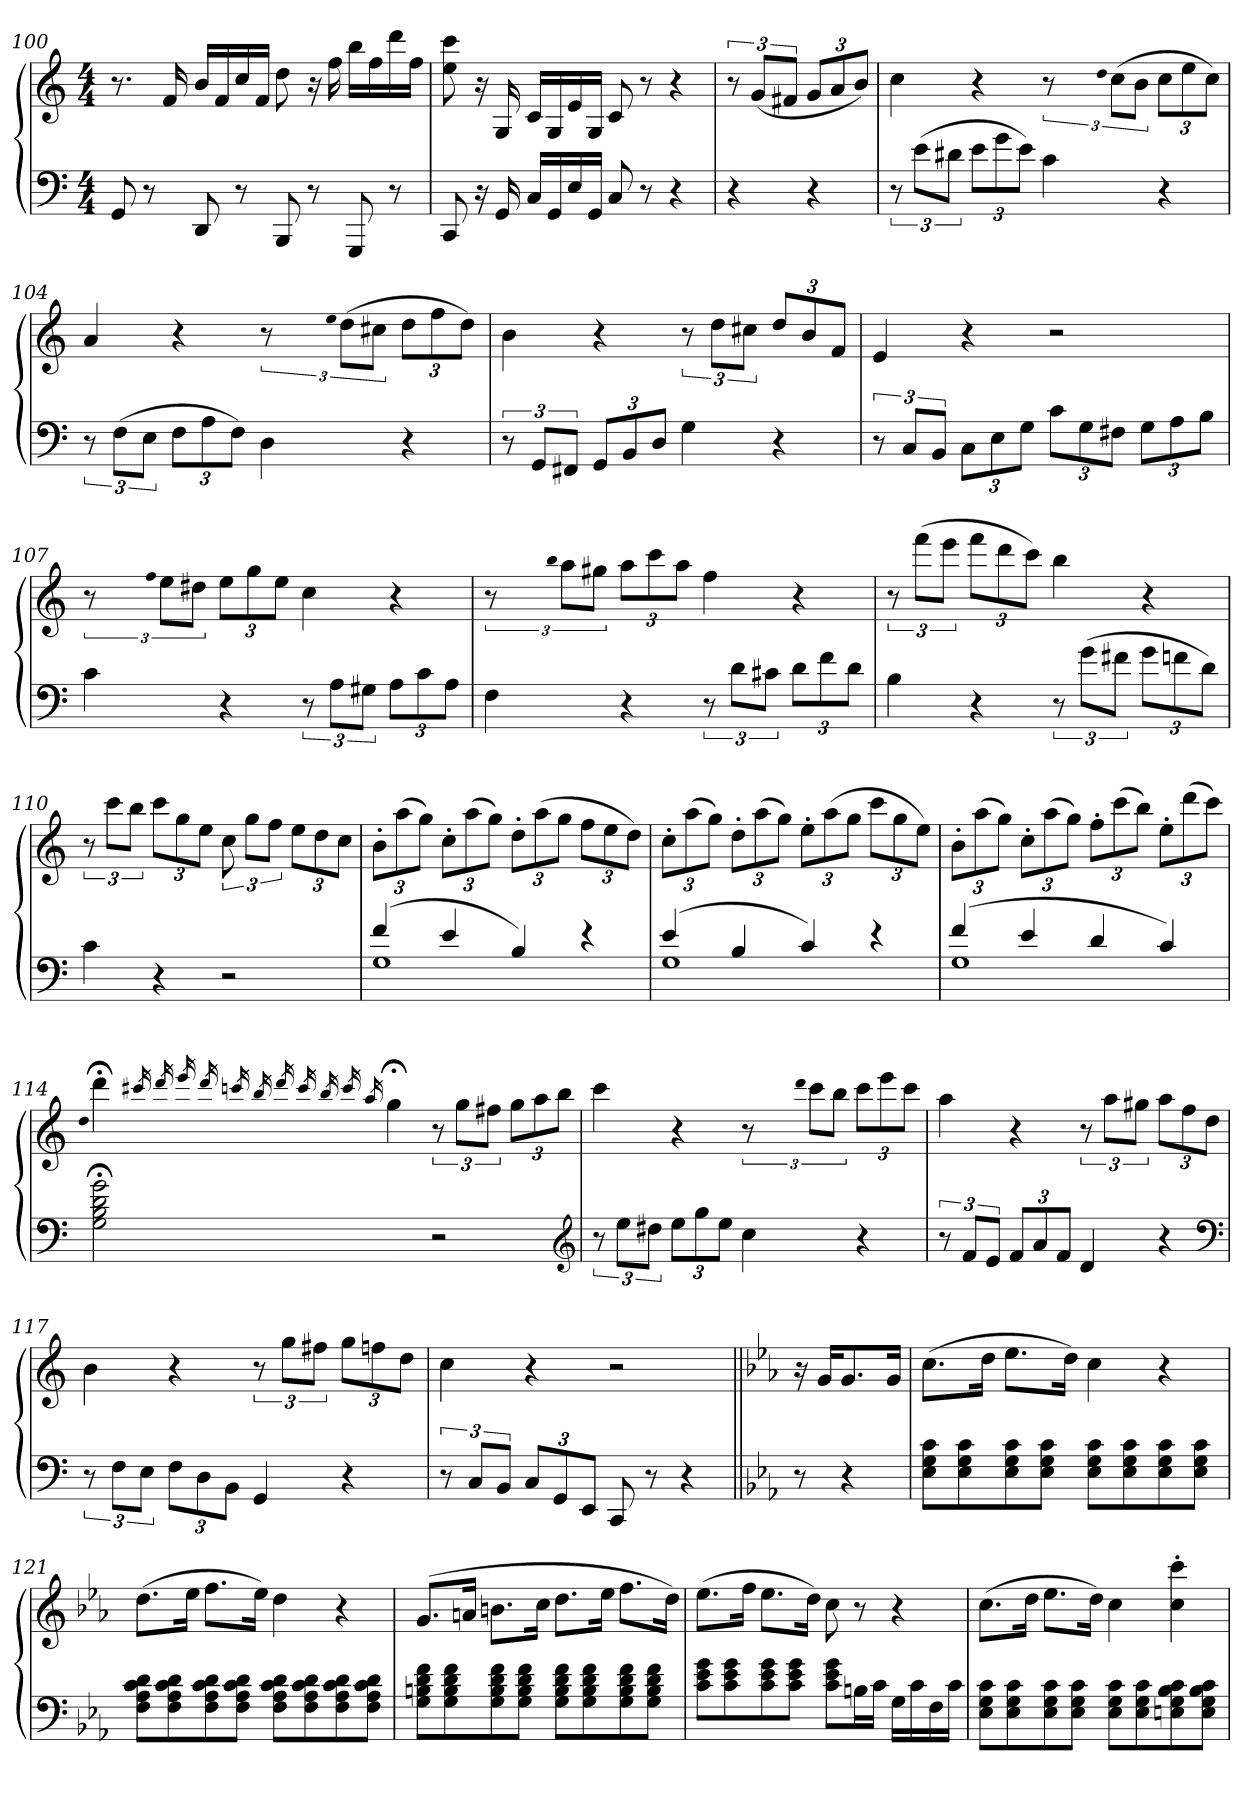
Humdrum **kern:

**kern	**kern
*part1	*part1
*staff2	*staff1
*clefF4	*clefG2
*k[]	*k[]
*M4/4	*M4/4
=100	=100
8GG	8.r
8r	.
.	16f
8DD	16bLL
.	16f
8r	16cc
.	16fJJ
8BBB	8dd
8r	16r
.	16ff
8GGG	16bbLL
.	16ff
8r	16ddd
.	16ffJJ
=101	=101
8CC	8ee 8ccc
16r	16r
16GG	16G
16CLL	16cLL
16GG	16G
16E	16e
16GGJJ	16GJJ
8C	8c
8r	8r
4r	4r
=102	=102
4r	12r
.	(12gL
.	12f#XJ
4r	12gL
.	12a
.	12bJ)
=103	=103
12r	4cc
(12eL	.
12d#XJ	.
12eL	4r
12g	.
12eJ)	.
4c	12r
.	qdd
.	(12ccL
.	12bJ
4r	12ccL
.	12ee
.	12ccJ)
=104	=104
12r	4a
(12FL	.
12EJ	.
12FL	4r
12A	.
12FJ)	.
4D	12r
.	qee
.	(12ddL
.	12cc#XJ
4r	12ddL
.	12ff
.	12ddJ)
=105	=105
12r	4b
12GGL	.
12FF#XJ	.
12GGL	4r
12BB	.
12DJ	.
4G	12r
.	12ddL
.	12cc#XJ
4r	12ddL
.	12b
.	12fJ
=106	=106
12r	4e
12CL	.
12BBJ	.
12CL	4r
12E	.
12GJ	.
12cL	2r
12G	.
12F#XJ	.
12GL	.
12A	.
12BJ	.
=107	=107
4c	12r
.	qff
.	12eeL
.	12dd#XJ
4r	12eeL
.	12gg
.	12eeJ
12r	4cc
12AL	.
12G#XJ	.
12AL	4r
12c	.
12AJ	.
=108	=108
4F	12r
.	qbb
.	12aaL
.	12gg#XJ
4r	12aaL
.	12ccc
.	12aaJ
12r	4ff
12dL	.
12c#XJ	.
12dL	4r
12f	.
12dJ	.
=109	=109
4B	12r
.	(12fffL
.	12eeeJ
4r	12fffL
.	12ddd
.	12cccJ)
12r	4bb
(12gL	.
12f#XJ	.
12gL	4r
12fn	.
12dJ)	.
=110	=110
4c	12r
.	12cccL
.	12bbJ
4r	12cccL
.	12gg
.	12eeJ
2r	12cc
.	12ggL
.	12ffJ
.	12eeL
.	12dd
.	12ccJ
=111	=111
*^	*
(4f	1G	12b'L
.	.	(12aa
.	.	12ggJ)
4e	.	12cc'L
.	.	(12aa
.	.	12ggJ)
4B)	.	12dd'L
.	.	(12aa
.	.	12ggJ
4r	.	12ffL
.	.	12ee
.	.	12ddJ)
=112	=112	=112
(4e	1G	12cc'L
.	.	(12aa
.	.	12ggJ)
4B	.	12dd'L
.	.	(12aa
.	.	12ggJ)
4c)	.	12ee'L
.	.	(12aa
.	.	12ggJ
4r	.	12cccL
.	.	12gg
.	.	12eeJ)
=113	=113	=113
(4f	1G	12b'L
.	.	(12aa
.	.	12ggJ)
4e	.	12cc'L
.	.	(12aa
.	.	12ggJ)
4d	.	12ff'L
.	.	(12ccc
.	.	12bbJ)
4c)	.	12ee'L
.	.	(12ddd
.	.	12cccJ)
*v	*v	*
=114	=114
.	qdd
2G;< 2B;< 2d;< 2g;<	4ddd;<
.	16qccc#X
.	16qddd
.	16qeee
.	16qddd
.	16qcccn
.	16qbb
.	16qddd
.	16qccc
.	16qbb
.	16qccc
.	16qaa
.	4gg;<
2r	12r
.	12ggL
.	12ff#XJ
.	12ggL
.	12aa
.	12bbJ
*clefG2	*
=115	=115
12r	4ccc
12eeL	.
12dd#XJ	.
12eeL	4r
12gg	.
12eeJ	.
4cc	12r
.	qddd
.	12cccL
.	12bbJ
4r	12cccL
.	12eee
.	12cccJ
=116	=116
12r	4aa
12fL	.
12eJ	.
12fL	4r
12a	.
12fJ	.
4d	12r
.	12aaL
.	12gg#XJ
4r	12aaL
.	12ff
.	12ddJ
*clefF4	*
=117	=117
12r	4b
12FL	.
12EJ	.
12FL	4r
12D	.
12BBJ	.
4GG	12r
.	12ggL
.	12ff#XJ
4r	12ggL
.	12ffn
.	12ddJ
=118	=118
12r	4cc
12CL	.
12BBJ	.
12CL	4r
12GG	.
12EEJ	.
8CC	2r
8r	.
4r	.
=119||	=119||
*k[b-e-a-]	*k[b-e-a-]
8r	16r
.	16gKL
4r	8.g
.	16gJk
=120	=120
8E- 8G 8cL	(8.ccL
8E- 8G 8c	.
.	16ddJk
8E- 8G 8c	8.ee-L
8E- 8G 8cJ	.
.	16ddJk)
8E- 8G 8cL	4cc
8E- 8G 8c	.
8E- 8G 8c	4r
8E- 8G 8cJ	.
=121	=121
8F 8A- 8c 8dL	(8.ddL
8F 8A- 8c 8d	.
.	16ee-Jk
8F 8A- 8c 8d	8.ffL
8F 8A- 8c 8dJ	.
.	16ee-Jk)
8F 8A- 8c 8dL	4dd
8F 8A- 8c 8d	.
8F 8A- 8c 8d	4r
8F 8A- 8c 8dJ	.
=122	=122
8G 8Bn 8d 8fL	(8.gL
8G 8B 8d 8f	.
.	16anJk
8G 8B 8d 8f	8.bnL
8G 8B 8d 8fJ	.
.	16ccJk
8G 8B 8d 8fL	8.ddL
8G 8B 8d 8f	.
.	16ee-Jk
8G 8B 8d 8f	8.ffL
8G 8B 8d 8fJ	.
.	16ddJk)
=123	=123
8c 8e- 8gL	(8.ee-L
8c 8e- 8g	.
.	16ffJk
8c 8e- 8g	8.ee-L
8c 8e- 8gJ	.
.	16ddJk)
8c 8e- 8gL	8cc
16BnL	8r
16cJJ	.
16GLL	4r
16c	.
16F	.
16cJJ	.
=124	=124
8E- 8G 8cL	(8.ccL
8E- 8G 8c	.
.	16ddJk
8E- 8G 8c	8.ee-L
8E- 8G 8cJ	.
.	16ddJk)
8E- 8G 8cL	4cc
8E- 8G 8c	.
8En 8G 8B- 8c	4cc' 4ccc'
8E 8G 8B- 8cJ	.
=	=
*-	*-
